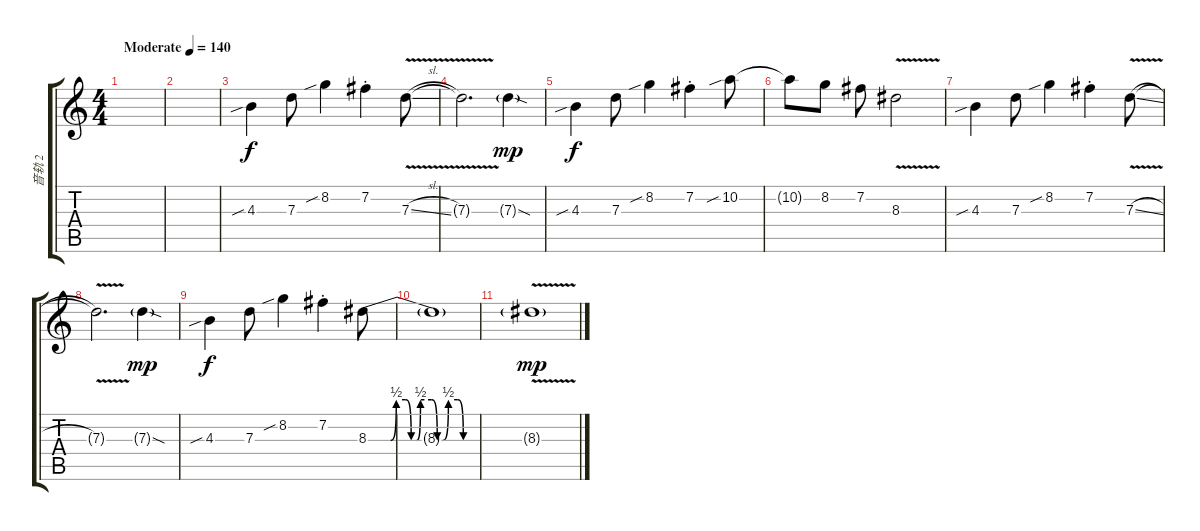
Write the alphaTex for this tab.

\track ("音轨 2" "音轨 2") {instrument overdrivenguitar}
\staff {score tabs}
\tuning (E4 B3 G3 D3 A2 E2) {hide}
\ts (4 4)
\tempo (140 "Moderate")
\clef g2
\ks c
|
|
4.3{sib}.4 7.3.8 8.2{sib}.4 7.2{st}.4 7.3{v sl}.8 |
7.3{t}.2{d} 7.3{sod g}.4{dy mp} |
4.3{sib}.4{dy f} 7.3.8 8.2{sib}.4 7.2{st}.4 10.2{sib}.8 |
10.2{t}.8 8.2.8 7.2.8 8.3{v}.2 |
4.3{sib}.4 7.3.8 8.2{sib}.4 7.2{st}.4 7.3{v sl}.8 |
7.3{t}.2{d} 7.3{sod g}.4{dy mp} |
4.3{sib}.4{dy f} 7.3.8 8.2{sib}.4 7.2{st}.4 8.3{be (custom 0 0 5 0 12 0 15 2 20 2 23 0 26 0 28 2 34 2 37 0 40 0 43 2 48 2 51 0 60 0)}.8 |
8.3{t}.1 |
8.3{v g}.1{dy mp}
